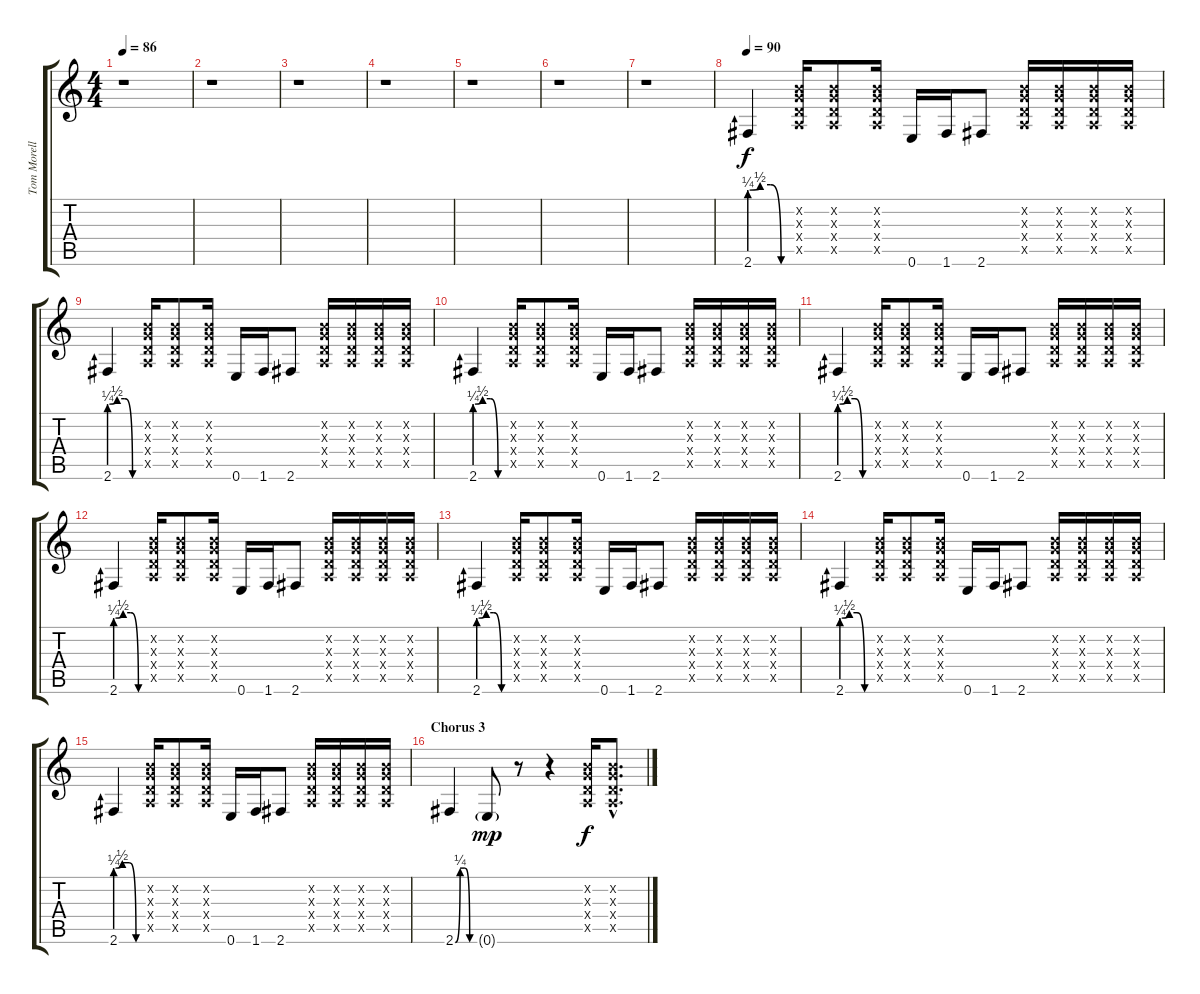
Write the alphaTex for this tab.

\track ("Tom Morello / Guitar 2" "Tom Morell") {instrument distortionguitar}
\staff {score tabs}
\tuning (E4 B3 G3 D3 A2 E2) {hide}
\ts (4 4)
\tempo 86
\clef g2
\ks c
r.1{dy f} |
r.1 |
r.1 |
r.1 |
r.1 |
r.1 |
r.1 |
\tempo 90
2.6{be (custom 0 1 15 2 30 2 45 0 60 0)}.4 (0.2{x} 0.3{x} 0.4{x} 0.5{x}).16 (0.2{x} 0.3{x} 0.4{x} 0.5{x}).8 (0.2{x} 0.3{x} 0.4{x} 0.5{x}).16 0.6.16 1.6.16 2.6.8 (0.2{x} 0.3{x} 0.4{x} 0.5{x}).16 (0.2{x} 0.3{x} 0.4{x} 0.5{x}).16 (0.2{x} 0.3{x} 0.4{x} 0.5{x}).16 (0.2{x} 0.3{x} 0.4{x} 0.5{x}).16 |
2.6{be (custom 0 1 15 2 30 2 45 0 60 0)}.4 (0.2{x} 0.3{x} 0.4{x} 0.5{x}).16 (0.2{x} 0.3{x} 0.4{x} 0.5{x}).8 (0.2{x} 0.3{x} 0.4{x} 0.5{x}).16 0.6.16 1.6.16 2.6.8 (0.2{x} 0.3{x} 0.4{x} 0.5{x}).16 (0.2{x} 0.3{x} 0.4{x} 0.5{x}).16 (0.2{x} 0.3{x} 0.4{x} 0.5{x}).16 (0.2{x} 0.3{x} 0.4{x} 0.5{x}).16 |
2.6{be (custom 0 1 15 2 30 2 45 0 60 0)}.4 (0.2{x} 0.3{x} 0.4{x} 0.5{x}).16 (0.2{x} 0.3{x} 0.4{x} 0.5{x}).8 (0.2{x} 0.3{x} 0.4{x} 0.5{x}).16 0.6.16 1.6.16 2.6.8 (0.2{x} 0.3{x} 0.4{x} 0.5{x}).16 (0.2{x} 0.3{x} 0.4{x} 0.5{x}).16 (0.2{x} 0.3{x} 0.4{x} 0.5{x}).16 (0.2{x} 0.3{x} 0.4{x} 0.5{x}).16 |
2.6{be (custom 0 1 15 2 30 2 45 0 60 0)}.4 (0.2{x} 0.3{x} 0.4{x} 0.5{x}).16 (0.2{x} 0.3{x} 0.4{x} 0.5{x}).8 (0.2{x} 0.3{x} 0.4{x} 0.5{x}).16 0.6.16 1.6.16 2.6.8 (0.2{x} 0.3{x} 0.4{x} 0.5{x}).16 (0.2{x} 0.3{x} 0.4{x} 0.5{x}).16 (0.2{x} 0.3{x} 0.4{x} 0.5{x}).16 (0.2{x} 0.3{x} 0.4{x} 0.5{x}).16 |
2.6{be (custom 0 1 15 2 30 2 45 0 60 0)}.4 (0.2{x} 0.3{x} 0.4{x} 0.5{x}).16 (0.2{x} 0.3{x} 0.4{x} 0.5{x}).8 (0.2{x} 0.3{x} 0.4{x} 0.5{x}).16 0.6.16 1.6.16 2.6.8 (0.2{x} 0.3{x} 0.4{x} 0.5{x}).16 (0.2{x} 0.3{x} 0.4{x} 0.5{x}).16 (0.2{x} 0.3{x} 0.4{x} 0.5{x}).16 (0.2{x} 0.3{x} 0.4{x} 0.5{x}).16 |
2.6{be (custom 0 1 15 2 30 2 45 0 60 0)}.4 (0.2{x} 0.3{x} 0.4{x} 0.5{x}).16 (0.2{x} 0.3{x} 0.4{x} 0.5{x}).8 (0.2{x} 0.3{x} 0.4{x} 0.5{x}).16 0.6.16 1.6.16 2.6.8 (0.2{x} 0.3{x} 0.4{x} 0.5{x}).16 (0.2{x} 0.3{x} 0.4{x} 0.5{x}).16 (0.2{x} 0.3{x} 0.4{x} 0.5{x}).16 (0.2{x} 0.3{x} 0.4{x} 0.5{x}).16 |
2.6{be (custom 0 1 15 2 30 2 45 0 60 0)}.4 (0.2{x} 0.3{x} 0.4{x} 0.5{x}).16 (0.2{x} 0.3{x} 0.4{x} 0.5{x}).8 (0.2{x} 0.3{x} 0.4{x} 0.5{x}).16 0.6.16 1.6.16 2.6.8 (0.2{x} 0.3{x} 0.4{x} 0.5{x}).16 (0.2{x} 0.3{x} 0.4{x} 0.5{x}).16 (0.2{x} 0.3{x} 0.4{x} 0.5{x}).16 (0.2{x} 0.3{x} 0.4{x} 0.5{x}).16 |
2.6{be (custom 0 1 15 2 30 2 45 0 60 0)}.4 (0.2{x} 0.3{x} 0.4{x} 0.5{x}).16 (0.2{x} 0.3{x} 0.4{x} 0.5{x}).8 (0.2{x} 0.3{x} 0.4{x} 0.5{x}).16 0.6.16 1.6.16 2.6.8 (0.2{x} 0.3{x} 0.4{x} 0.5{x}).16 (0.2{x} 0.3{x} 0.4{x} 0.5{x}).16 (0.2{x} 0.3{x} 0.4{x} 0.5{x}).16 (0.2{x} 0.3{x} 0.4{x} 0.5{x}).16 |
\section ("" "Chorus 3")
2.6{be (custom 0 0 15 1 30 1 45 0 60 0)}.4 0.6{g}.8{dy mp} r.8 r.4 (0.2{x} 0.3{x} 0.4{x} 0.5{x}).16{dy f} (0.2{hac x} 0.3{hac x} 0.4{hac x} 0.5{hac x}).8{d}
